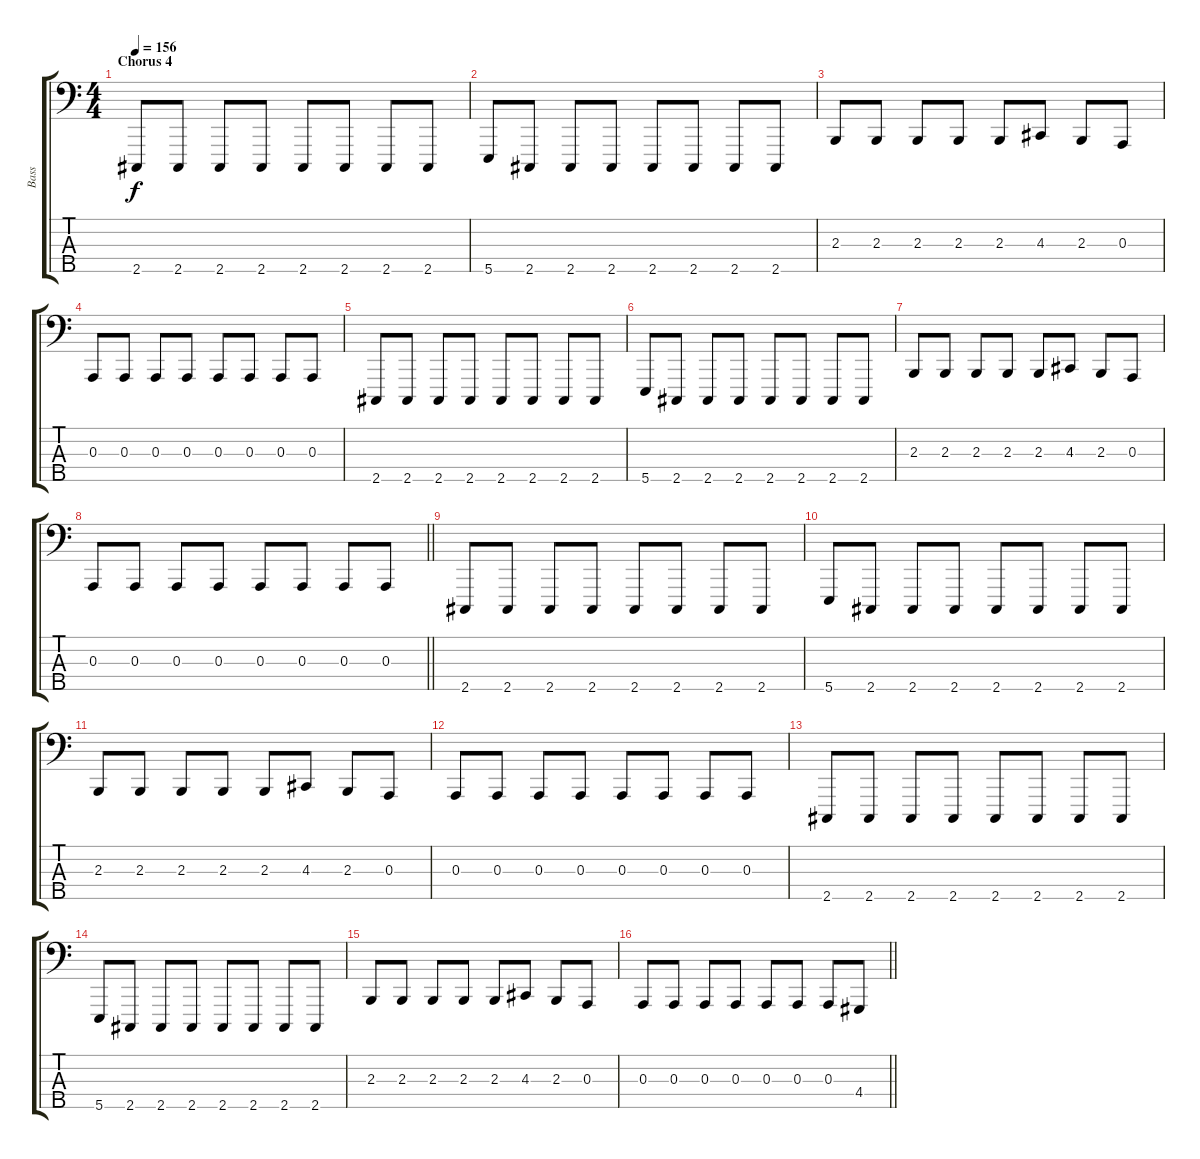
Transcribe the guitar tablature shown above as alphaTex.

\track ("Bass" "Bass") {instrument lead8bassandlead}
\staff {score tabs}
\tuning (G2 D2 A1 E1 B0) {hide}
\ts (4 4)
\section ("" "Chorus 4")
\tempo 156
\clef f4
\ks c
2.5.8{dy f} 2.5.8 2.5.8 2.5.8 2.5.8 2.5.8 2.5.8 2.5.8 |
5.5.8 2.5.8 2.5.8 2.5.8 2.5.8 2.5.8 2.5.8 2.5.8 |
2.3.8 2.3.8 2.3.8 2.3.8 2.3.8 4.3.8 2.3.8 0.3.8 |
0.3.8 0.3.8 0.3.8 0.3.8 0.3.8 0.3.8 0.3.8 0.3.8 |
2.5.8 2.5.8 2.5.8 2.5.8 2.5.8 2.5.8 2.5.8 2.5.8 |
5.5.8 2.5.8 2.5.8 2.5.8 2.5.8 2.5.8 2.5.8 2.5.8 |
2.3.8 2.3.8 2.3.8 2.3.8 2.3.8 4.3.8 2.3.8 0.3.8 |
\barLineRight lightlight
0.3.8 0.3.8 0.3.8 0.3.8 0.3.8 0.3.8 0.3.8 0.3.8 |
2.5.8 2.5.8 2.5.8 2.5.8 2.5.8 2.5.8 2.5.8 2.5.8 |
5.5.8 2.5.8 2.5.8 2.5.8 2.5.8 2.5.8 2.5.8 2.5.8 |
2.3.8 2.3.8 2.3.8 2.3.8 2.3.8 4.3.8 2.3.8 0.3.8 |
0.3.8 0.3.8 0.3.8 0.3.8 0.3.8 0.3.8 0.3.8 0.3.8 |
2.5.8 2.5.8 2.5.8 2.5.8 2.5.8 2.5.8 2.5.8 2.5.8 |
5.5.8 2.5.8 2.5.8 2.5.8 2.5.8 2.5.8 2.5.8 2.5.8 |
2.3.8 2.3.8 2.3.8 2.3.8 2.3.8 4.3.8 2.3.8 0.3.8 |
\barLineRight lightlight
0.3.8 0.3.8 0.3.8 0.3.8 0.3.8 0.3.8 0.3.8 4.4.8
